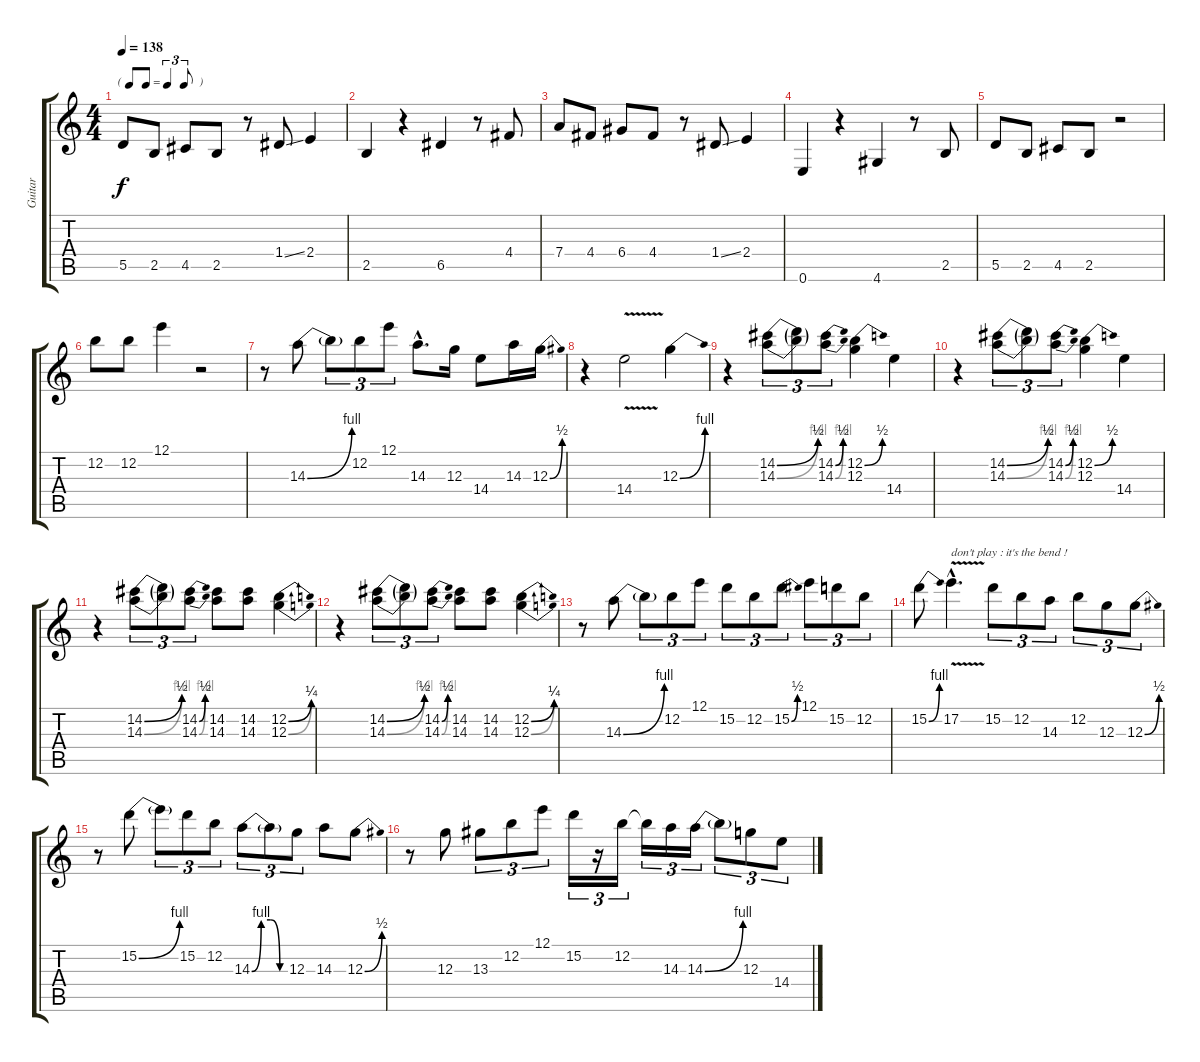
\track ("Guitar" "Guitar") {instrument distortionguitar}
\staff {score tabs}
\tuning (E4 B3 G3 D3 A2 E2) {hide}
\ts (4 4)
\tf triplet8th
\tempo 138
\clef g2
\ks c
5.5.8{dy f} 2.5.8 4.5.8 2.5.8 r.8 1.4{ss}.8 2.4.4 |
2.5.4 r.4 6.5.4 r.8 4.4.8 |
7.4.8 4.4.8 6.4.8 4.4.8 r.8 1.4{ss}.8 2.4.4 |
0.6.4 r.4 4.6.4 r.8 2.5.8 |
5.5.8 2.5.8 4.5.8 2.5.8 r.2 |
12.2.8 12.2.8 12.1.4 r.2 |
r.8 14.3{be (bend 0 0 60 4)}.8 14.3{t}.8{tu (3 2)} 12.2.8{tu (3 2)} 12.1.8{tu (3 2)} 14.3{hac}.8{d} 12.3.16 14.4.8 14.3.16 12.3{be (bend 0 0 60 2)}.16 |
r.4 14.4{v}.2 12.3{be (bend 0 0 60 4)}.4 |
r.4 (14.2{be (bend 0 0 60 2)} 14.3{be (bend 0 0 60 4)}).8{tu (3 2)} (14.2{t} 14.3{t}).8{tu (3 2)} (14.2{be (bend 0 0 60 2)} 14.3{be (bend 0 0 60 4)}).8{tu (3 2)} (12.2{be (bend 0 0 60 2)} 12.3).4 14.4.4 |
r.4 (14.2{be (bend 0 0 60 2)} 14.3{be (bend 0 0 60 4)}).8{tu (3 2)} (14.2{t} 14.3{t}).8{tu (3 2)} (14.2{be (bend 0 0 60 2)} 14.3{be (bend 0 0 60 4)}).8{tu (3 2)} (12.2{be (bend 0 0 60 2)} 12.3).4 14.4.4 |
r.4 (14.2{be (bend 0 0 60 2)} 14.3{be (bend 0 0 60 4)}).8{tu (3 2)} (14.2{t} 14.3{t}).8{tu (3 2)} (14.2{be (bend 0 0 60 2)} 14.3{be (bend 0 0 60 4)}).8{tu (3 2)} (14.2 14.3).8 (14.2 14.3).8 (12.2{be (bend 0 0 60 1)} 12.3{be (bend 0 0 60 1)}).4 |
r.4 (14.2{be (bend 0 0 60 2)} 14.3{be (bend 0 0 60 4)}).8{tu (3 2)} (14.2{t} 14.3{t}).8{tu (3 2)} (14.2{be (bend 0 0 60 2)} 14.3{be (bend 0 0 60 4)}).8{tu (3 2)} (14.2 14.3).8 (14.2 14.3).8 (12.2{be (bend 0 0 60 1)} 12.3{be (bend 0 0 60 1)}).4 |
r.8 14.3{be (bend 0 0 60 4)}.8 14.3{t}.8{tu (3 2)} 12.2.8{tu (3 2)} 12.1.8{tu (3 2)} 15.2.8{tu (3 2)} 12.2.8{tu (3 2)} 15.2{be (bend 0 0 60 2)}.8{tu (3 2)} 12.1.8{tu (3 2)} 15.2.8{tu (3 2)} 12.2.8{tu (3 2)} |
15.2{be (bend 0 0 60 4)}.8 17.2{v hac}.4{d txt "don't play : it's the bend !"} 15.2.8{tu (3 2)} 12.2.8{tu (3 2)} 14.3.8{tu (3 2)} 12.2.8{tu (3 2)} 12.3.8{tu (3 2)} 12.3{be (bend 0 0 60 2)}.8{tu (3 2)} |
r.8 15.2{be (bend 0 0 60 4)}.8 15.2{t}.8{tu (3 2)} 15.2.8{tu (3 2)} 12.2.8{tu (3 2)} 14.3{be (custom 0 0 15 4 30 4 45 0 60 0)}.8{tu (3 2)} 14.3{t}.8{tu (3 2)} 12.3.8{tu (3 2)} 14.3.8 12.3{be (bend 0 0 60 2)}.8 |
r.8 12.3.8 13.3.8{tu (3 2)} 12.2.8{tu (3 2)} 12.1.8{tu (3 2)} 15.2.16{tu (3 2)} r.16{tu (3 2)} 12.2.16{tu (3 2)} 12.2{t}.16{tu (3 2)} 14.3.16{tu (3 2)} 14.3{be (bend 0 0 60 4)}.16{tu (3 2)} 14.3{t}.8{tu (3 2)} 12.3.8{tu (3 2)} 14.4.8{tu (3 2)}
